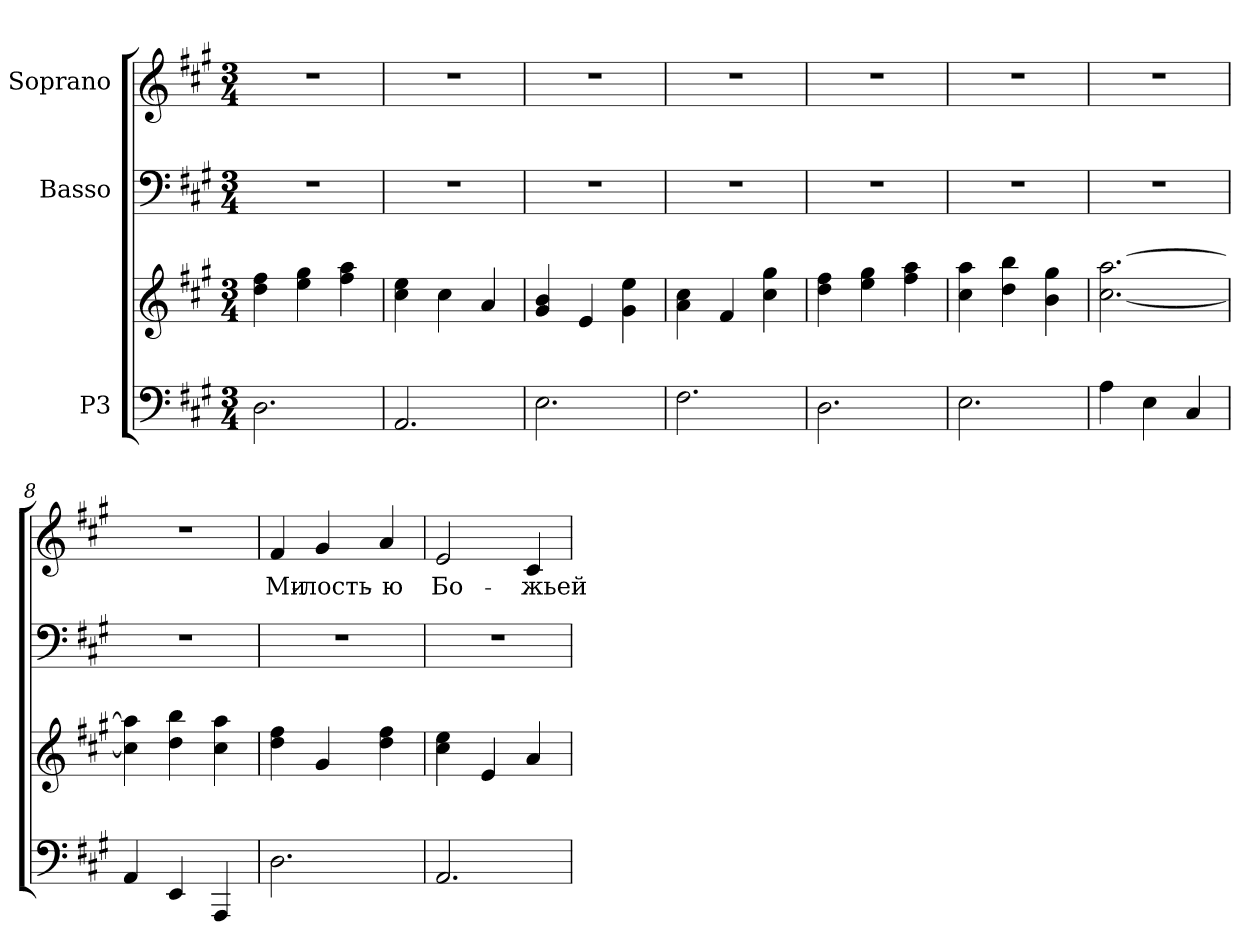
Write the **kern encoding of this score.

**kern	**kern	**kern	**kern	**text
*part3	*part3	*part2	*part1	*part1
*staff4	*staff3	*staff2	*staff1	*staff1
*I"P3	*	*I"Basso	*I"Soprano	*
!!LO:PB:g=z
*clefF4	*clefG2	*clefF4	*clefG2	*
*k[f#c#g#]	*k[f#c#g#]	*k[f#c#g#]	*k[f#c#g#]	*
*A:	*A:	*A:	*A:	*
*M3/4	*M3/4	*M3/4	*M3/4	*
*MM100	*MM100	*MM100	*MM100	*
=1	=1	=1	=1	=1
!	!	!LO:N:vis=1	!LO:N:vis=1	!
2.Di\	4ddi\ 4ff#i	2.r	2.r	.
.	4eei\ 4gg#i	.	.	.
.	4ff#i\ 4aai	.	.	.
=2	=2	=2	=2	=2
!	!	!LO:N:vis=1	!LO:N:vis=1	!
2.AAi/	4cc#i\ 4eei	2.r	2.r	.
.	4cc#i\	.	.	.
.	4ai/	.	.	.
=3	=3	=3	=3	=3
!	!	!LO:N:vis=1	!LO:N:vis=1	!
2.Ei\	4g#i/ 4bi	2.r	2.r	.
.	4ei/	.	.	.
.	4g#i\ 4eei	.	.	.
=4	=4	=4	=4	=4
!	!	!LO:N:vis=1	!LO:N:vis=1	!
2.F#i\	4ai\ 4cc#i	2.r	2.r	.
.	4f#i/	.	.	.
.	4cc#i\ 4gg#i	.	.	.
!!LO:LB:g=z
=5	=5	=5	=5	=5
!	!	!LO:N:vis=1	!LO:N:vis=1	!
2.Di\	4ddi\ 4ff#i	2.r	2.r	.
.	4eei\ 4gg#i	.	.	.
.	4ff#i\ 4aai	.	.	.
=6	=6	=6	=6	=6
!	!	!LO:N:vis=1	!LO:N:vis=1	!
2.Ei\	4cc#i\ 4aai	2.r	2.r	.
.	4ddi\ 4bbi	.	.	.
.	4bi\ 4gg#i	.	.	.
=7	=7	=7	=7	=7
!	!	!LO:N:vis=1	!LO:N:vis=1	!
4Ai\	[<2.cc#i\ [>2.aai	2.r	2.r	.
4Ei\	.	.	.	.
4C#i/	.	.	.	.
=8	=8	=8	=8	=8
!	!	!LO:N:vis=1	!LO:N:vis=1	!
4AAi/	4cc#i\] 4aai]	2.r	2.r	.
4EEi/	4ddi\ 4bbi	.	.	.
4AAAi/	4cc#i\ 4aai	.	.	.
!!LO:LB:g=z
=9	=9	=9	=9	=9
!	!	!LO:N:vis=1	!	!
*	*MM100	*	*MM100	*
!	!	!	!	!LO:LY:b:color=#000000
2.Di\	4ddi\ 4ff#i	2.r	4f#i/	Ми-
!	!	!	!	!LO:LY:b:color=#000000
.	4g#i/	.	4g#i/	-лость-
!	!	!	!	!LO:LY:b:color=#000000
.	4ddi\ 4ff#i	.	4ai/	-ю
=10	=10	=10	=10	=10
!	!	!LO:N:vis=1	!	!
!	!	!	!	!LO:LY:b:color=#000000
2.AAi/	4cc#i\ 4eei	2.r	2ei/	Бо-
.	4ei/	.	.	.
!	!	!	!	!LO:LY:b:color=#000000
.	4ai/	.	4c#i/	-жьей
=	=	=	=	=
*-	*-	*-	*-	*-
